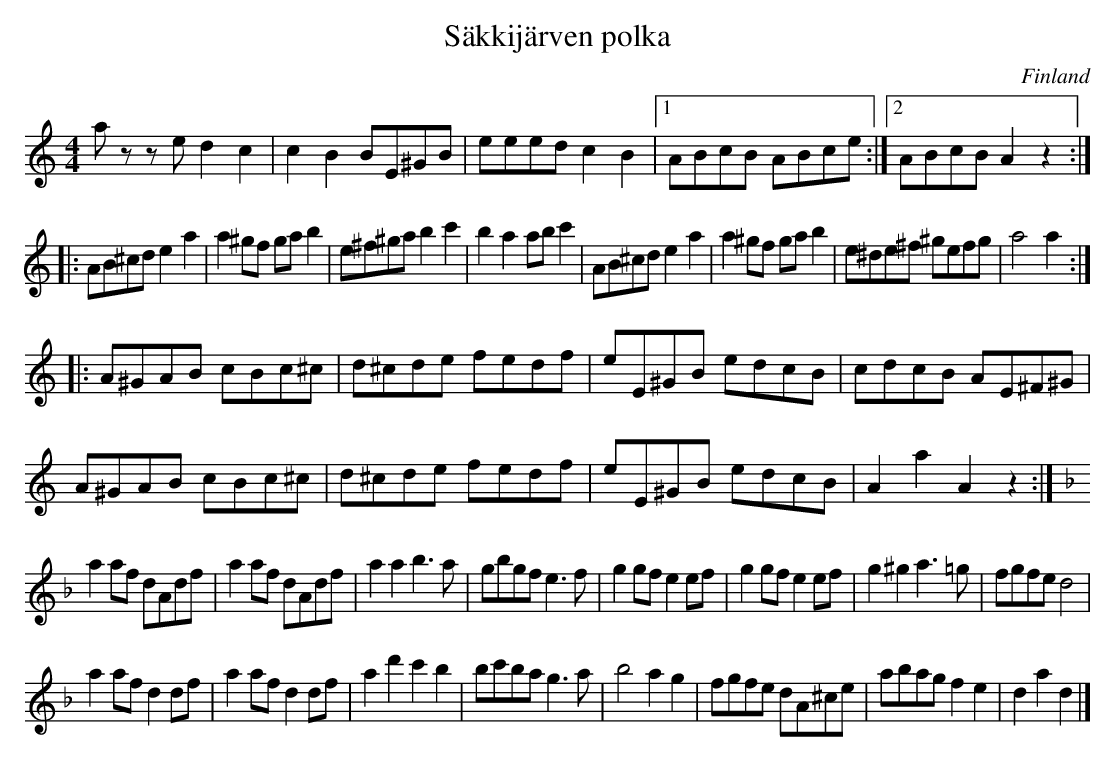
X:1
T:Säkkijärven polka
M:4/4
O:Finland
K:A minor
az ze d2c2|c2B2 BE^GB|eeed c2B2 \
|1 ABcB ABce :|2 ABcB A2z2 ::
AB^cd e2a2|a2^gf gab2|e^f^ga b2c'2|b2a2 abc'2|\
AB^cd e2a2|a2^gf gab2|e^de^f ^gefg|a4 a2::
A^GAB cBc^c|d^cde fedf|eE^GB edcB|cdcB AE^F^G|
A^GAB cBc^c|d^cde fedf|eE^GB edcB|A2a2 A2z2:|
K:Dm
a2af dAdf|a2af dAdf|a2a2b3a|gbgf e3f|\
g2gf e2ef|g2gf e2ef|g2^g2 a3=g|fgfe d4|
a2af d2df|a2af d2df|a2d'2 c'2b2|bc'ba g3a|\
b4 a2g2|fgfe dA^ce|abag f2e2|d2a2 d2|]
